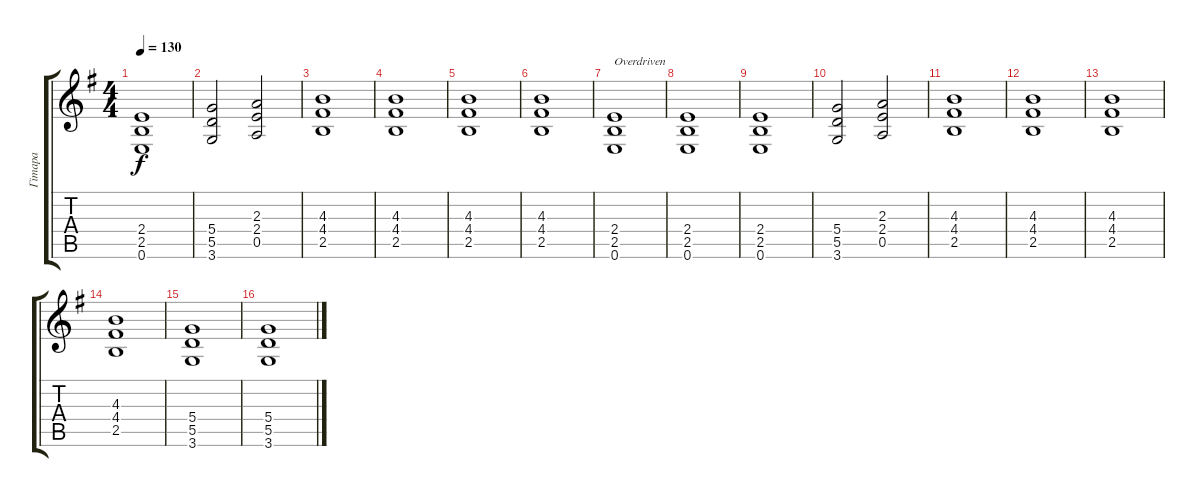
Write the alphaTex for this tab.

\track ("Гітара" "Гітара") {instrument acousticguitarsteel}
\staff {score tabs}
\tuning (E4 B3 G3 D3 A2 E2) {hide}
\ts (4 4)
\tempo 130
\clef g2
\ks eminor
(2.4 2.5 0.6).1{dy f} |
(5.4 5.5 3.6).2 (2.3 2.4 0.5).2 |
(4.3 4.4 2.5).1 |
(4.3 4.4 2.5).1 |
(4.3 4.4 2.5).1 |
(4.3 4.4 2.5).1 |
(2.4 2.5 0.6).1{txt "Overdriven" volume 12 instrument overdrivenguitar} |
(2.4 2.5 0.6).1 |
(2.4 2.5 0.6).1 |
(5.4 5.5 3.6).2 (2.3 2.4 0.5).2 |
(4.3 4.4 2.5).1 |
(4.3 4.4 2.5).1 |
(4.3 4.4 2.5).1 |
(4.3 4.4 2.5).1 |
(5.4 5.5 3.6).1 |
(5.4 5.5 3.6).1
